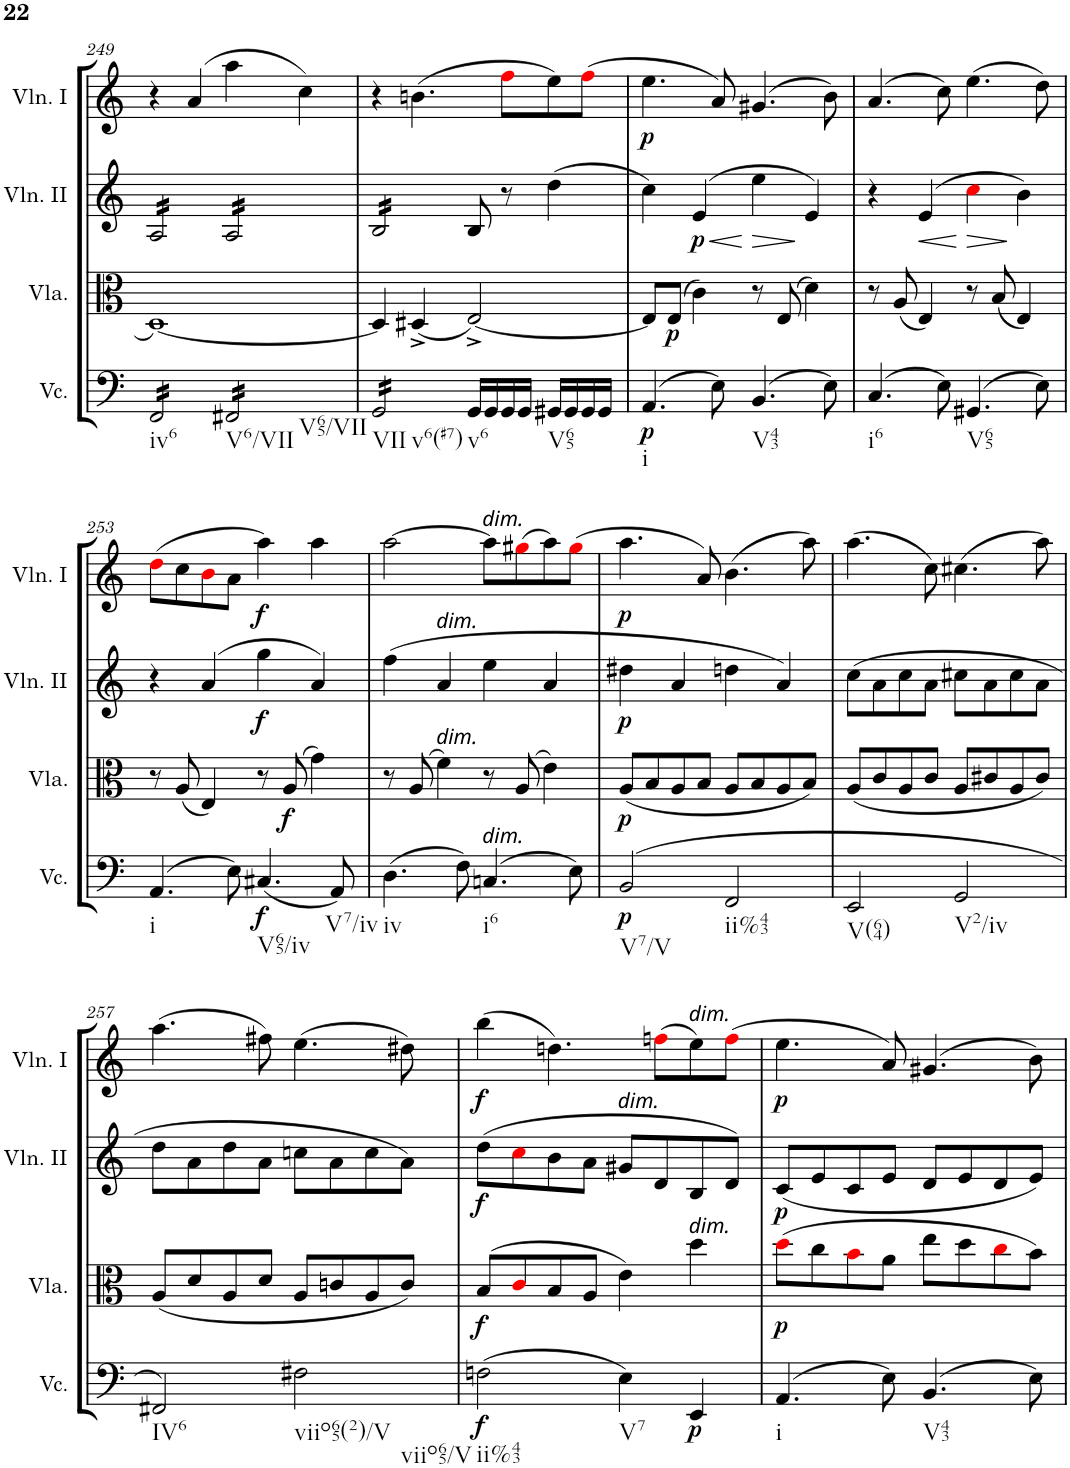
**kern	**dynam	**kern	**dynam	**kern	**dynam	**kern	**dynam
*part4	*part4	*part3	*part3	*part2	*part2	*part1	*part1
*staff4	*staff4	*staff3	*staff3	*staff2	*staff2	*staff1	*staff1
*I"Violoncello	*	*I"Viola	*	*I"Violino II	*	*I"Violino I	*
*I'Vc.	*	*I'Vla.	*	*I'Vln. II	*	*I'Vln. I	*
!!LO:PB:g=z
*clefF4	*	*clefC3	*	*clefG2	*	*clefG2	*
*k[]	*	*k[]	*	*k[]	*	*k[]	*
*M2/2	*	*M2/2	*	*M2/2	*	*M2/2	*
*met(c|)	*	*met(c|)	*	*met(c|)	*	*met(c|)	*
=249	=249	=249	=249	=249	=249	=249	=249
!LO:TX:b:t=iv6	!	!	!	!	!	!	!
*tremolo	*	*	*	*	*	*	*
*	*	*	*	*tremolo	*	*	*
16FF/LL	.	[1D	.	16A/LL	.	4r	.
16FF/	.	.	.	16A/	.	.	.
16FF/	.	.	.	16A/	.	.	.
16FF/	.	.	.	16A/	.	.	.
16FF/	.	.	.	16A/	.	(>4a/	.
16FF/	.	.	.	16A/	.	.	.
16FF/	.	.	.	16A/	.	.	.
16FF/JJ	.	.	.	16A/JJ	.	.	.
!LO:TX:b:t=V6/VII	!	!	!	!	!	!	!
!LO:TX:b:t=V65/VII	!	!	!	!	!	!	!
16FF#X/LL	.	.	.	16A/LL	.	4aa\	.
16FF#X/	.	.	.	16A/	.	.	.
16FF#X/	.	.	.	16A/	.	.	.
16FF#X/	.	.	.	16A/	.	.	.
16FF#X/	.	.	.	16A/	.	4cc\)	.
16FF#X/	.	.	.	16A/	.	.	.
16FF#X/	.	.	.	16A/	.	.	.
16FF#X/JJ	.	.	.	16A/JJ	.	.	.
=250	=250	=250	=250	=250	=250	=250	=250
!LO:TX:b:t=VII	!	!	!	!	!	!	!
!LO:TX:b:t=v6(#7)	!	!	!	!	!	!	!
16GG/LL	.	4D/]	.	16B/LL	.	4r	.
16GG/	.	.	.	16B/	.	.	.
16GG/	.	.	.	16B/	.	.	.
16GG/	.	.	.	16B/	.	.	.
16GG/	.	(<4D#X^/	.	16B/	.	(>4.bn\	.
16GG/	.	.	.	16B/	.	.	.
16GG/	.	.	.	16B/	.	.	.
16GG/JJ	.	.	.	16B/JJ	.	.	.
*	*	*	*	*Xtremolo	*	*	*
*Xtremolo	*	*	*	*	*	*	*
!LO:TX:b:t=v6	!	!	!	!	!	!	!
16GG/LL	.	[2E^/)	.	8B/	.	.	.
16GG/	.	.	.	.	.	.	.
16GG/	.	.	.	8r	.	8ffi\L	.
16GG/JJ	.	.	.	.	.	.	.
!LO:TX:b:t=V65	!	!	!	!	!	!	!
16GG#X/LL	.	.	.	(>4dd\	.	8ee\)	.
16GG#/	.	.	.	.	.	.	.
16GG#/	.	.	.	.	.	(>8ffi\J	.
16GG#/JJ	.	.	.	.	.	.	.
=251	=251	=251	=251	=251	=251	=251	=251
!LO:TX:b:t=i	!	!	!	!	!	!	!
!	!LO:DY:b	!	!	!	!	!	!LO:DY:b
(>4.AA/	p	8E/L]	.	4cc\)	.	4.ee\	p
!	!	!	!LO:DY:b	!	!	!	!
.	.	(>8E/J	p	.	.	.	.
!	!	!	!	!	!LO:HP:b	!	!
!	!	!	!	!	!LO:DY:n=1:b	!	!
.	.	4c\)	.	(>4e/	< p	.	.
8E\)	.	.	.	.	.	8a/)	.
!LO:TX:b:t=V43	!	!	!	!	!	!	!
!	!	!	!	!	!LO:HP:n=1:b	!	!
(>4.BB/	.	8r	.	4ee\	[ >	(>4.g#X/	.
.	.	(>8E/	.	.	.	.	.
.	.	4d\)	.	4e/)	]	.	.
8E\)	.	.	.	.	.	8b\)	.
=252	=252	=252	=252	=252	=252	=252	=252
!LO:TX:b:t=i6	!	!	!	!	!	!	!
(>4.C/	.	8r	.	4r	.	(>4.a/	.
.	.	(<8A/	.	.	.	.	.
!	!	!	!	!	!LO:HP:b	!	!
.	.	4E/)	.	(>4e/	<	.	.
8E\)	.	.	.	.	.	8cc\)	.
!LO:TX:b:t=V65	!	!	!	!	!	!	!
!	!	!	!	!	!LO:HP:n=1:b	!	!
(>4.GG#X/	.	8r	.	4cci\	[ >	(>4.ee\	.
.	.	(<8B/	.	.	.	.	.
.	.	4E/)	.	4b\)	]	.	.
8E\)	.	.	.	.	.	8dd\)	.
!!LO:LB:g=z
=253	=253	=253	=253	=253	=253	=253	=253
!LO:TX:b:t=i	!	!	!	!	!	!	!
(>4.AA/	.	8r	.	4r	.	(>8ddi\L	.
.	.	(<8A/	.	.	.	8cc\	.
.	.	4E/)	.	(>4a/	.	8bi\	.
8E\)	.	.	.	.	.	8a\J	.
!LO:TX:b:t=V65/iv	!	!	!	!	!	!	!
!	!LO:DY:b	!	!	!	!LO:DY:b	!	!LO:DY:b
(<4.C#X/	f	8r	.	4gg\	f	4aa\)	f
!	!	!	!LO:DY:b	!	!	!	!
.	.	(>8A/	f	.	.	.	.
.	.	4g\)	.	4a/)	.	4aa\	.
!LO:TX:b:t=V7/iv	!	!	!	!	!	!	!
8AA/)	.	.	.	.	.	.	.
=254	=254	=254	=254	=254	=254	=254	=254
!LO:TX:b:t=iv	!	!	!	!	!	!	!
(>4.D\	.	8r	.	(>4ff\	.	[2aa\	.
.	.	(>8A/	.	.	.	.	.
!	!	!	!	!LO:TX:a:i:t=dim.	!	!	!
!	!	!LO:TX:a:i:t=dim.	!	!	!	!	!
.	.	4f\)	.	4a/	.	.	.
8F\)	.	.	.	.	.	.	.
!	!	!	!	!	!	!LO:TX:a:i:t=dim.	!
!LO:TX:a:i:t=dim.	!	!	!	!	!	!	!
!LO:TX:b:t=i6	!	!	!	!	!	!	!
(>4.Cn/	.	8r	.	4ee\	.	8aa\L]	.
.	.	(>8A/	.	.	.	(>8gg#Xi\	.
.	.	4e\)	.	4a/	.	8aa\)	.
8E\)	.	.	.	.	.	(>8gg#i\J	.
=255	=255	=255	=255	=255	=255	=255	=255
!LO:TX:b:t=V7/V	!	!	!	!	!	!	!
!	!LO:DY:b	!	!LO:DY:b	!	!LO:DY:b	!	!LO:DY:b
(>2BB/	p	(<8A/L	p	4dd#X\	p	4.aa\	p
.	.	8B/	.	.	.	.	.
.	.	8A/	.	4a/	.	.	.
.	.	8B/J	.	.	.	8a/)	.
!LO:TX:b:t=ii%43	!	!	!	!	!	!	!
2FF/	.	8A/L	.	4ddn\	.	(>4.b\	.
.	.	8B/	.	.	.	.	.
.	.	8A/	.	4a/)	.	.	.
.	.	8B/J)	.	.	.	8aa\)	.
=256	=256	=256	=256	=256	=256	=256	=256
!LO:TX:b:t=V(64)	!	!	!	!	!	!	!
2EE/	.	(<8A/L	.	(>8cc\L	.	(>4.aa\	.
.	.	8c/	.	8a\	.	.	.
.	.	8A/	.	8cc\	.	.	.
.	.	8c/J	.	8a\J	.	8cc\)	.
!LO:TX:b:t=V2/iv	!	!	!	!	!	!	!
2GG/	.	8A/L	.	8cc#X\L	.	(>4.cc#X\	.
.	.	8c#X/	.	8a\	.	.	.
.	.	8A/	.	8cc#\	.	.	.
.	.	8c#/J)	.	8a\J	.	8aa\)	.
!!LO:LB:g=z
=257	=257	=257	=257	=257	=257	=257	=257
!LO:TX:b:t=IV6	!	!	!	!	!	!	!
2FF#X/)	.	(<8A/L	.	8dd\L	.	(>4.aa\	.
.	.	8d/	.	8a\	.	.	.
.	.	8A/	.	8dd\	.	.	.
.	.	8d/J	.	8a\J	.	8ff#X\)	.
!LO:TX:b:t=viio65(2)/V	!	!	!	!	!	!	!
!LO:TX:b:t=viio65/V	!	!	!	!	!	!	!
2F#X\	.	8A/L	.	8ccn\L	.	(>4.ee\	.
.	.	8cn/	.	8a\	.	.	.
.	.	8A/	.	8cc\	.	.	.
.	.	8c/J)	.	8a\J)	.	8dd#X\)	.
=258	=258	=258	=258	=258	=258	=258	=258
!LO:TX:b:t=ii%43	!	!	!	!	!	!	!
!	!LO:DY:b	!	!LO:DY:b	!	!LO:DY:b	!	!LO:DY:b
(>2Fn\	f	(>8B/L	f	(>8dd\L	f	(>4bb\	f
.	.	8ci/	.	8cci\	.	.	.
.	.	8B/	.	8b\	.	4.ddn\)	.
.	.	8A/J	.	8a\J	.	.	.
!	!	!	!	!LO:TX:a:i:t=dim.	!	!	!
!LO:TX:b:t=V7	!	!	!	!	!	!	!
4E\)	.	4e\)	.	8g#X/L	.	.	.
.	.	.	.	8d/	.	(>8ffni\L	.
!	!	!	!	!	!	!LO:TX:a:i:t=dim.	!
!	!	!LO:TX:a:i:t=dim.	!	!	!	!	!
!	!LO:DY:b	!	!	!	!	!	!
4EE/	p	4dd\	.	8B/	.	8ee\)	.
.	.	.	.	8d/J)	.	(>8ffi\J	.
=259	=259	=259	=259	=259	=259	=259	=259
!LO:TX:b:t=i	!	!	!	!	!	!	!
!	!	!	!LO:DY:b	!	!LO:DY:b	!	!LO:DY:b
(>4.AA/	.	(>8ddi\L	p	(<8c/L	p	4.ee\	p
.	.	8cc\	.	8e/	.	.	.
.	.	8bi\	.	8c/	.	.	.
8E\)	.	8a\J	.	8e/J	.	8a/)	.
!LO:TX:b:t=V43	!	!	!	!	!	!	!
(>4.BB/	.	8ee\L	.	8d/L	.	(>4.g#X/	.
.	.	8dd\	.	8e/	.	.	.
.	.	8cci\	.	8d/	.	.	.
8E\)	.	8b\J)	.	8e/J)	.	8b\)	.
=	=	=	=	=	=	=	=
*-	*-	*-	*-	*-	*-	*-	*-
